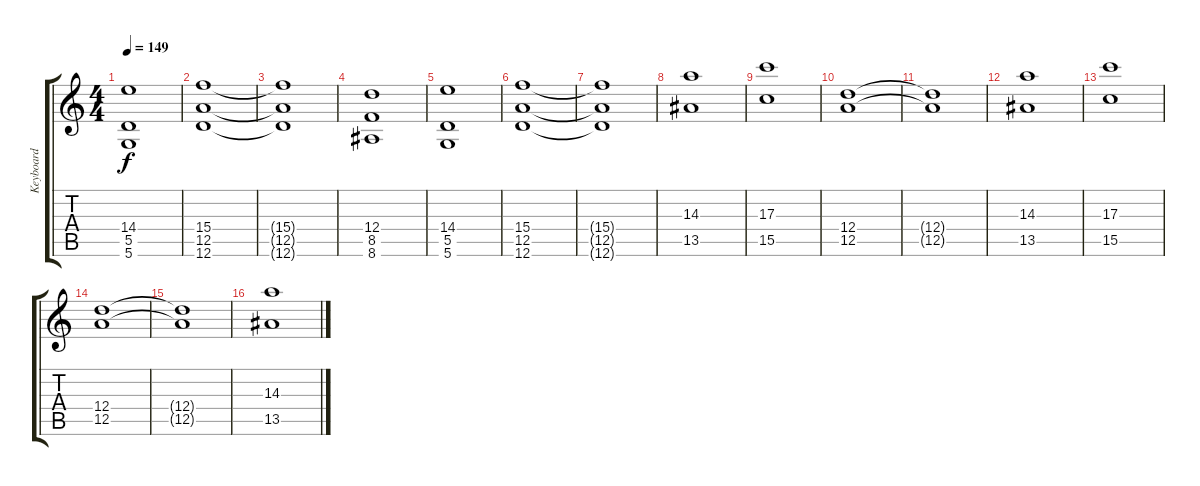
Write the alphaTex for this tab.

\track ("Keyboard" "Keyboard") {instrument synthstrings1}
\staff {score tabs}
\tuning (E5 B4 G4 D4 A3 D3) {hide}
\ts (4 4)
\tempo 149
\clef g2
\ks c
(14.4 5.5 5.6).1{dy f} |
(15.4 12.5 12.6).1 |
(15.4{t} 12.5{t} 12.6{t}).1 |
(12.4 8.5 8.6).1 |
(14.4 5.5 5.6).1 |
(15.4 12.5 12.6).1 |
(15.4{t} 12.5{t} 12.6{t}).1 |
(14.3 13.5).1 |
(17.3 15.5).1 |
(12.4 12.5).1 |
(12.4{t} 12.5{t}).1 |
(14.3 13.5).1 |
(17.3 15.5).1 |
(12.4 12.5).1 |
(12.4{t} 12.5{t}).1 |
(14.3 13.5).1
